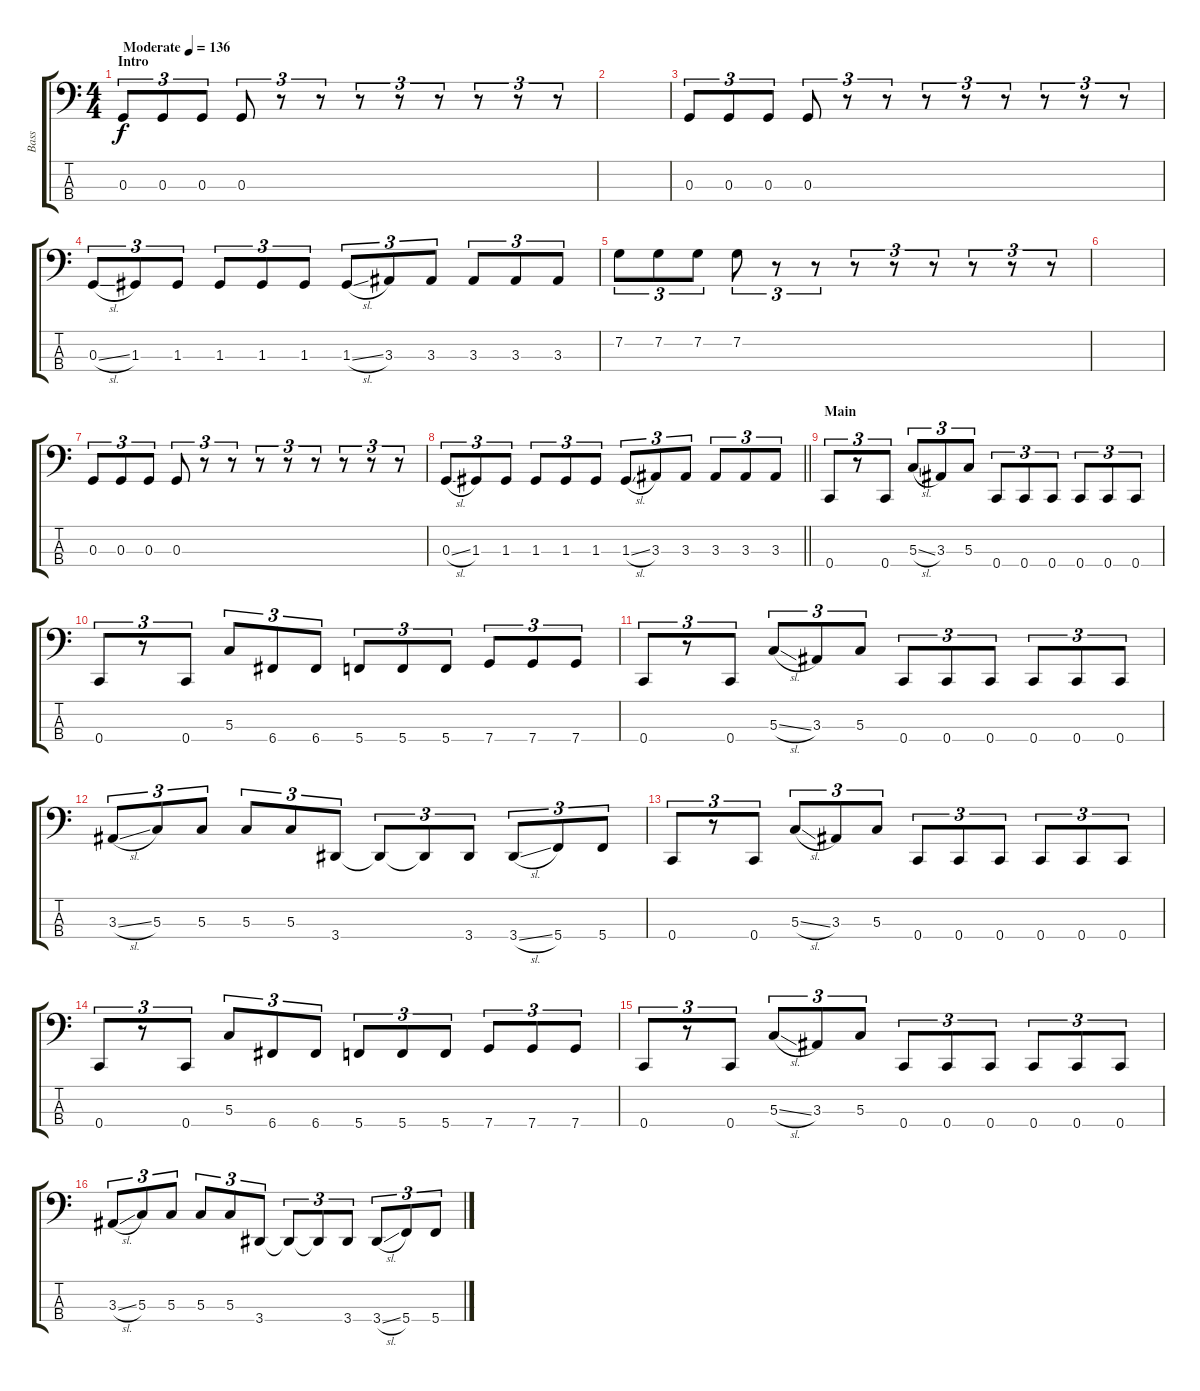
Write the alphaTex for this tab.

\track ("Bass" "Bass") {instrument electricbasspick bank 255}
\staff {score tabs}
\tuning (F2 C2 G1 C1) {hide}
\ts (4 4)
\section ("" "Intro")
\tempo (136 "Moderate")
\clef f4
\ks c
0.3.8{tu (3 2) dy f instrument electricbasspick} 0.3.8{tu (3 2)} 0.3.8{tu (3 2)} 0.3.8{tu (3 2)} r.8{tu (3 2)} r.8{tu (3 2)} r.8{tu (3 2)} r.8{tu (3 2)} r.8{tu (3 2)} r.8{tu (3 2)} r.8{tu (3 2)} r.8{tu (3 2)} |
|
0.3.8{tu (3 2)} 0.3.8{tu (3 2)} 0.3.8{tu (3 2)} 0.3.8{tu (3 2)} r.8{tu (3 2)} r.8{tu (3 2)} r.8{tu (3 2)} r.8{tu (3 2)} r.8{tu (3 2)} r.8{tu (3 2)} r.8{tu (3 2)} r.8{tu (3 2)} |
0.3{sl}.8{tu (3 2)} 1.3.8{tu (3 2)} 1.3.8{tu (3 2)} 1.3.8{tu (3 2)} 1.3.8{tu (3 2)} 1.3.8{tu (3 2)} 1.3{sl}.8{tu (3 2)} 3.3.8{tu (3 2)} 3.3.8{tu (3 2)} 3.3.8{tu (3 2)} 3.3.8{tu (3 2)} 3.3.8{tu (3 2)} |
7.2.8{tu (3 2)} 7.2.8{tu (3 2)} 7.2.8{tu (3 2)} 7.2.8{tu (3 2)} r.8{tu (3 2)} r.8{tu (3 2)} r.8{tu (3 2)} r.8{tu (3 2)} r.8{tu (3 2)} r.8{tu (3 2)} r.8{tu (3 2)} r.8{tu (3 2)} |
|
0.3.8{tu (3 2)} 0.3.8{tu (3 2)} 0.3.8{tu (3 2)} 0.3.8{tu (3 2)} r.8{tu (3 2)} r.8{tu (3 2)} r.8{tu (3 2)} r.8{tu (3 2)} r.8{tu (3 2)} r.8{tu (3 2)} r.8{tu (3 2)} r.8{tu (3 2)} |
\barLineRight lightlight
0.3{sl}.8{tu (3 2)} 1.3.8{tu (3 2)} 1.3.8{tu (3 2)} 1.3.8{tu (3 2)} 1.3.8{tu (3 2)} 1.3.8{tu (3 2)} 1.3{sl}.8{tu (3 2)} 3.3.8{tu (3 2)} 3.3.8{tu (3 2)} 3.3.8{tu (3 2)} 3.3.8{tu (3 2)} 3.3.8{tu (3 2)} |
\section ("" "Main")
0.4.8{tu (3 2)} r.8{tu (3 2)} 0.4.8{tu (3 2)} 5.3{sl}.8{tu (3 2)} 3.3.8{tu (3 2)} 5.3.8{tu (3 2)} 0.4.8{tu (3 2)} 0.4.8{tu (3 2)} 0.4.8{tu (3 2)} 0.4.8{tu (3 2)} 0.4.8{tu (3 2)} 0.4.8{tu (3 2)} |
0.4.8{tu (3 2)} r.8{tu (3 2)} 0.4.8{tu (3 2)} 5.3.8{tu (3 2)} 6.4.8{tu (3 2)} 6.4.8{tu (3 2)} 5.4.8{tu (3 2)} 5.4.8{tu (3 2)} 5.4.8{tu (3 2)} 7.4.8{tu (3 2)} 7.4.8{tu (3 2)} 7.4.8{tu (3 2)} |
0.4.8{tu (3 2)} r.8{tu (3 2)} 0.4.8{tu (3 2)} 5.3{sl}.8{tu (3 2)} 3.3.8{tu (3 2)} 5.3.8{tu (3 2)} 0.4.8{tu (3 2)} 0.4.8{tu (3 2)} 0.4.8{tu (3 2)} 0.4.8{tu (3 2)} 0.4.8{tu (3 2)} 0.4.8{tu (3 2)} |
3.3{sl}.8{tu (3 2)} 5.3.8{tu (3 2)} 5.3.8{tu (3 2)} 5.3.8{tu (3 2)} 5.3.8{tu (3 2)} 3.4.8{tu (3 2)} 3.4{t}.8{tu (3 2)} 3.4{t}.8{tu (3 2)} 3.4.8{tu (3 2)} 3.4{sl}.8{tu (3 2)} 5.4.8{tu (3 2)} 5.4.8{tu (3 2)} |
0.4.8{tu (3 2)} r.8{tu (3 2)} 0.4.8{tu (3 2)} 5.3{sl}.8{tu (3 2)} 3.3.8{tu (3 2)} 5.3.8{tu (3 2)} 0.4.8{tu (3 2)} 0.4.8{tu (3 2)} 0.4.8{tu (3 2)} 0.4.8{tu (3 2)} 0.4.8{tu (3 2)} 0.4.8{tu (3 2)} |
0.4.8{tu (3 2)} r.8{tu (3 2)} 0.4.8{tu (3 2)} 5.3.8{tu (3 2)} 6.4.8{tu (3 2)} 6.4.8{tu (3 2)} 5.4.8{tu (3 2)} 5.4.8{tu (3 2)} 5.4.8{tu (3 2)} 7.4.8{tu (3 2)} 7.4.8{tu (3 2)} 7.4.8{tu (3 2)} |
0.4.8{tu (3 2)} r.8{tu (3 2)} 0.4.8{tu (3 2)} 5.3{sl}.8{tu (3 2)} 3.3.8{tu (3 2)} 5.3.8{tu (3 2)} 0.4.8{tu (3 2)} 0.4.8{tu (3 2)} 0.4.8{tu (3 2)} 0.4.8{tu (3 2)} 0.4.8{tu (3 2)} 0.4.8{tu (3 2)} |
3.3{sl}.8{tu (3 2)} 5.3.8{tu (3 2)} 5.3.8{tu (3 2)} 5.3.8{tu (3 2)} 5.3.8{tu (3 2)} 3.4.8{tu (3 2)} 3.4{t}.8{tu (3 2)} 3.4{t}.8{tu (3 2)} 3.4.8{tu (3 2)} 3.4{sl}.8{tu (3 2)} 5.4.8{tu (3 2)} 5.4.8{tu (3 2)}
